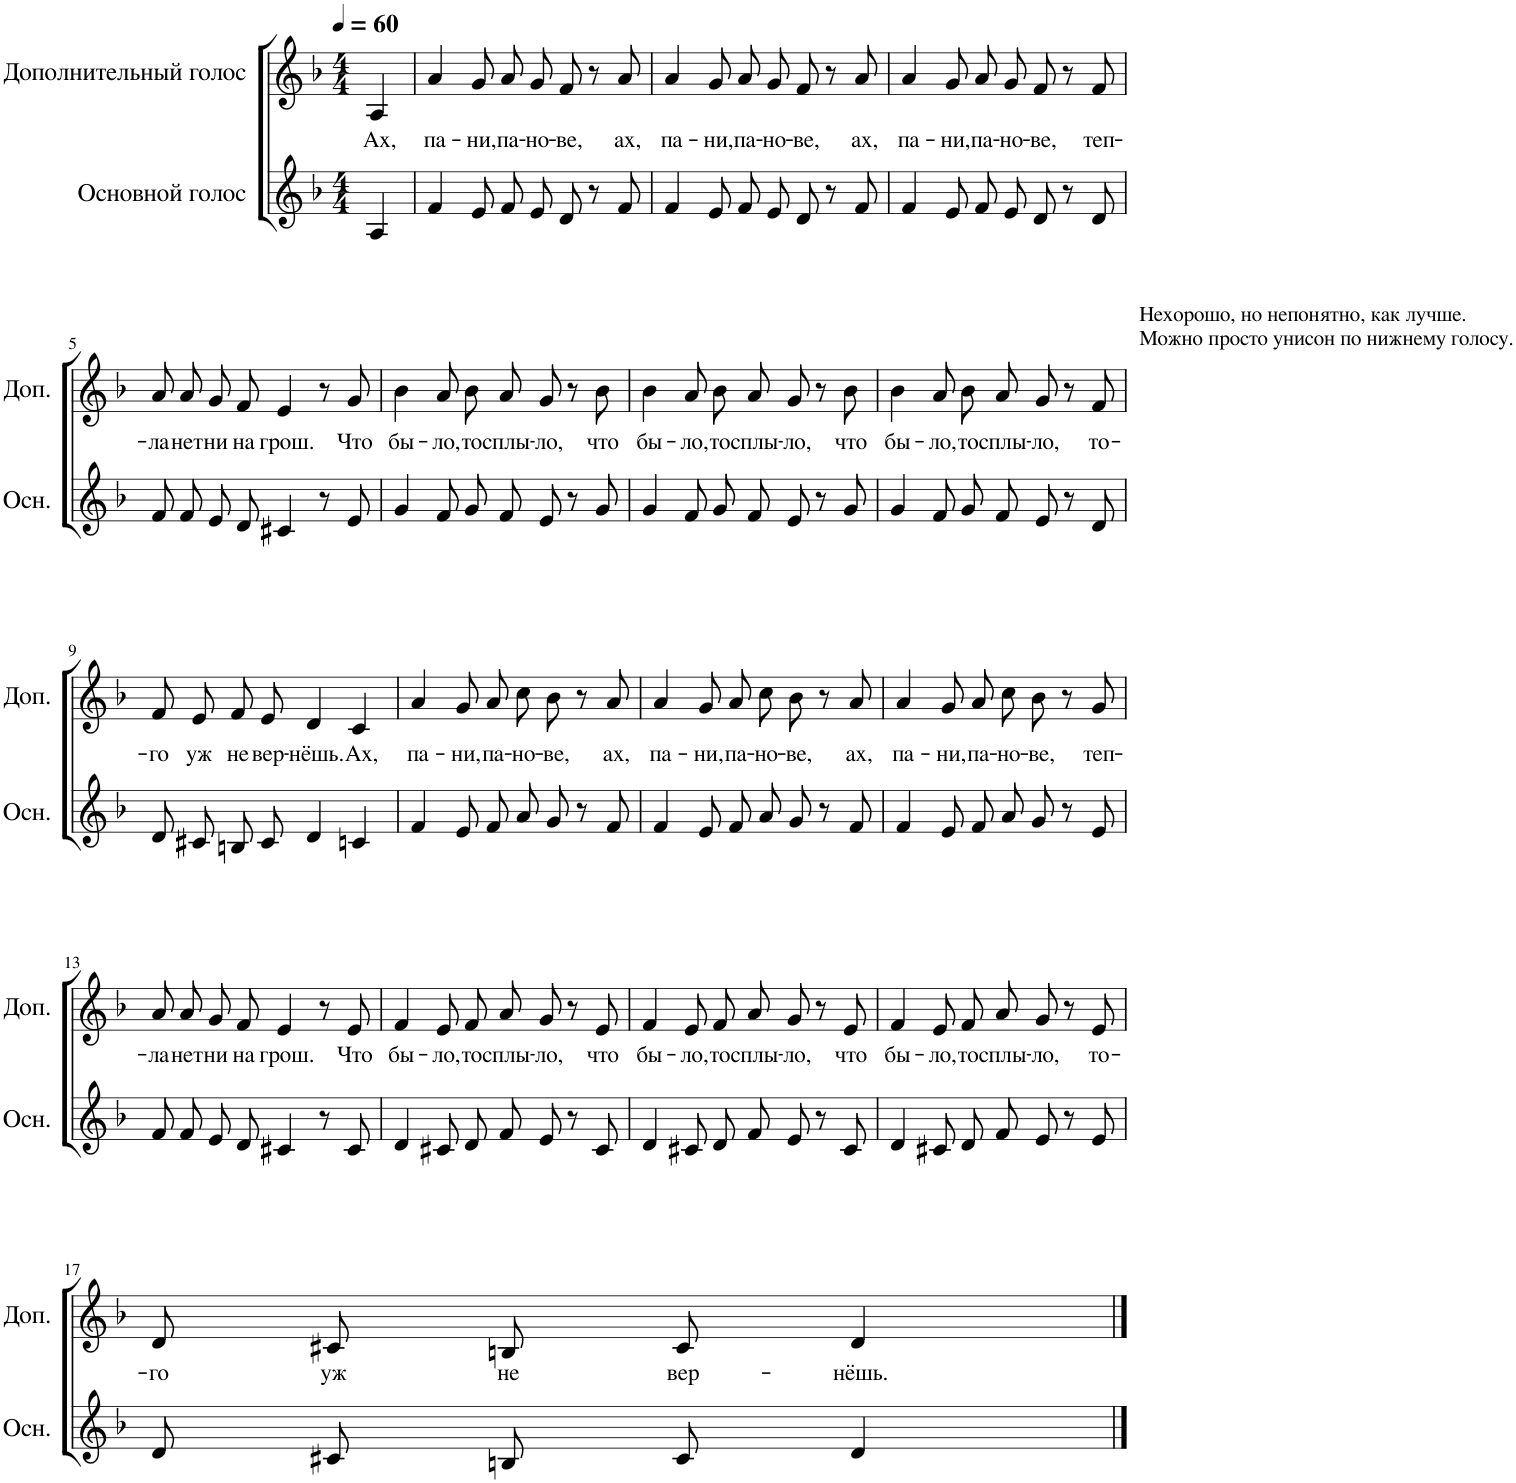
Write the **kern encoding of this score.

**kern	**kern	**text
*part2	*part1	*part1
*staff2	*staff1	*staff1
*I"Основной голос	*I"Дополнительный голос	*
*clefG2	*clefG2	*
*	*Trd4c7	*
*k[b-]	*k[b-]	*
*M4/4	*M4/4	*
*MM60	*MM60	*
=1	=1	=1
!	!	!LO:LY:b
4A/	4A/	Ах,
=2	=2	=2
!	!	!LO:LY:b
4f/	4a/	па-
!	!	!LO:LY:b
8e/L	8g/L	-ни,
!	!	!LO:LY:b
8f/J	8a/J	па-
!	!	!LO:LY:b
8e/L	8g/L	-но-
!	!	!LO:LY:b
8d/J	8f/J	-ве,
8r	8r	.
!	!	!LO:LY:b
8f/	8a/	ах,
=3	=3	=3
!	!	!LO:LY:b
4f/	4a/	па-
!	!	!LO:LY:b
8e/L	8g/L	-ни,
!	!	!LO:LY:b
8f/J	8a/J	па-
!	!	!LO:LY:b
8e/L	8g/L	-но-
!	!	!LO:LY:b
8d/J	8f/J	-ве,
8r	8r	.
!	!	!LO:LY:b
8f/	8a/	ах,
=4	=4	=4
!	!	!LO:LY:b
4f/	4a/	па-
!	!	!LO:LY:b
8e/L	8g/L	-ни,
!	!	!LO:LY:b
8f/J	8a/J	па-
!	!	!LO:LY:b
8e/L	8g/L	-но-
!	!	!LO:LY:b
8d/J	8f/J	-ве,
8r	8r	.
!	!	!LO:LY:b
8d/	8f/	теп-
!!LO:LB:g=z
=5	=5	=5
!	!	!LO:LY:b
8f/L	8a/L	-ла
!	!	!LO:LY:b
8f/J	8a/J	нет
!	!	!LO:LY:b
8e/L	8g/L	ни
!	!	!LO:LY:b
8d/J	8f/J	на
!	!	!LO:LY:b
4c#X/	4e/	грош.
8r	8r	.
!	!	!LO:LY:b
8e/	8g/	Что
=6	=6	=6
!	!	!LO:LY:b
4g/	4b-\	бы-
!	!	!LO:LY:b
8f/L	8a/L	-ло,
!	!	!LO:LY:b
8g/J	8b-/J	то
!	!	!LO:LY:b
8f/L	8a/L	сплы-
!	!	!LO:LY:b
8e/J	8g/J	-ло,
8r	8r	.
!	!	!LO:LY:b
8g/	8b-\	что
=7	=7	=7
!	!	!LO:LY:b
4g/	4b-\	бы-
!	!	!LO:LY:b
8f/L	8a/L	-ло,
!	!	!LO:LY:b
8g/J	8b-/J	то
!	!	!LO:LY:b
8f/L	8a/L	сплы-
!	!	!LO:LY:b
8e/J	8g/J	-ло,
8r	8r	.
!	!	!LO:LY:b
8g/	8b-\	что
=8	=8	=8
!	!	!LO:LY:b
4g/	4b-\	бы-
!	!	!LO:LY:b
8f/L	8a/L	-ло,
!	!	!LO:LY:b
8g/J	8b-/J	то
!	!	!LO:LY:b
8f/L	8a/L	сплы-
!	!	!LO:LY:b
8e/J	8g/J	-ло,
8r	8r	.
!	!LO:TX:a:t=Нехорошо, но непонятно, как лучше.	!
!	!LO:TX:a:t=Можно просто унисон по нижнему голосу.	!
!	!	!LO:LY:b
8d/	8f/	то-
!!LO:LB:g=z
=9	=9	=9
!	!	!LO:LY:b
8d/L	8f/L	-го
!	!	!LO:LY:b
8c#X/J	8e/J	уж
!	!	!LO:LY:b
8Bn/L	8f/L	не
!	!	!LO:LY:b
8c#/J	8e/J	вер-
!	!	!LO:LY:b
4d/	4d/	-нёшь.
!	!	!LO:LY:b
4cn/	4c/	Ах,
=10	=10	=10
!	!	!LO:LY:b
4f/	4a/	па-
!	!	!LO:LY:b
8e/L	8g/L	-ни,
!	!	!LO:LY:b
8f/J	8a/J	па-
!	!	!LO:LY:b
8a/L	8cc\L	-но-
!	!	!LO:LY:b
8g/J	8b-\J	-ве,
8r	8r	.
!	!	!LO:LY:b
8f/	8a/	ах,
=11	=11	=11
!	!	!LO:LY:b
4f/	4a/	па-
!	!	!LO:LY:b
8e/L	8g/L	-ни,
!	!	!LO:LY:b
8f/J	8a/J	па-
!	!	!LO:LY:b
8a/L	8cc\L	-но-
!	!	!LO:LY:b
8g/J	8b-\J	-ве,
8r	8r	.
!	!	!LO:LY:b
8f/	8a/	ах,
=12	=12	=12
!	!	!LO:LY:b
4f/	4a/	па-
!	!	!LO:LY:b
8e/L	8g/L	-ни,
!	!	!LO:LY:b
8f/J	8a/J	па-
!	!	!LO:LY:b
8a/L	8cc\L	-но-
!	!	!LO:LY:b
8g/J	8b-\J	-ве,
8r	8r	.
!	!	!LO:LY:b
8e/	8g/	теп-
!!LO:LB:g=z
=13	=13	=13
!	!	!LO:LY:b
8f/L	8a/L	-ла
!	!	!LO:LY:b
8f/J	8a/J	нет
!	!	!LO:LY:b
8e/L	8g/L	ни
!	!	!LO:LY:b
8d/J	8f/J	на
!	!	!LO:LY:b
4c#X/	4e/	грош.
8r	8r	.
!	!	!LO:LY:b
8c#/	8e/	Что
=14	=14	=14
!	!	!LO:LY:b
4d/	4f/	бы-
!	!	!LO:LY:b
8c#X/L	8e/L	-ло,
!	!	!LO:LY:b
8d/J	8f/J	то
!	!	!LO:LY:b
8f/L	8a/L	сплы-
!	!	!LO:LY:b
8e/J	8g/J	-ло,
8r	8r	.
!	!	!LO:LY:b
8c#/	8e/	что
=15	=15	=15
!	!	!LO:LY:b
4d/	4f/	бы-
!	!	!LO:LY:b
8c#X/L	8e/L	-ло,
!	!	!LO:LY:b
8d/J	8f/J	то
!	!	!LO:LY:b
8f/L	8a/L	сплы-
!	!	!LO:LY:b
8e/J	8g/J	-ло,
8r	8r	.
!	!	!LO:LY:b
8c#/	8e/	что
=16	=16	=16
!	!	!LO:LY:b
4d/	4f/	бы-
!	!	!LO:LY:b
8c#X/L	8e/L	-ло,
!	!	!LO:LY:b
8d/J	8f/J	то
!	!	!LO:LY:b
8f/L	8a/L	сплы-
!	!	!LO:LY:b
8e/J	8g/J	-ло,
8r	8r	.
!	!	!LO:LY:b
8e/	8e/	то-
!!LO:LB:g=z
=17	=17	=17
!	!	!LO:LY:b
8d/L	8d/L	-го
!	!	!LO:LY:b
8c#X/J	8c#X/J	уж
!	!	!LO:LY:b
8Bn/L	8Bn/L	не
!	!	!LO:LY:b
8c#/J	8c#/J	вер-
!	!	!LO:LY:b
4d/	4d/	-нёшь.
==	==	==
*-	*-	*-
